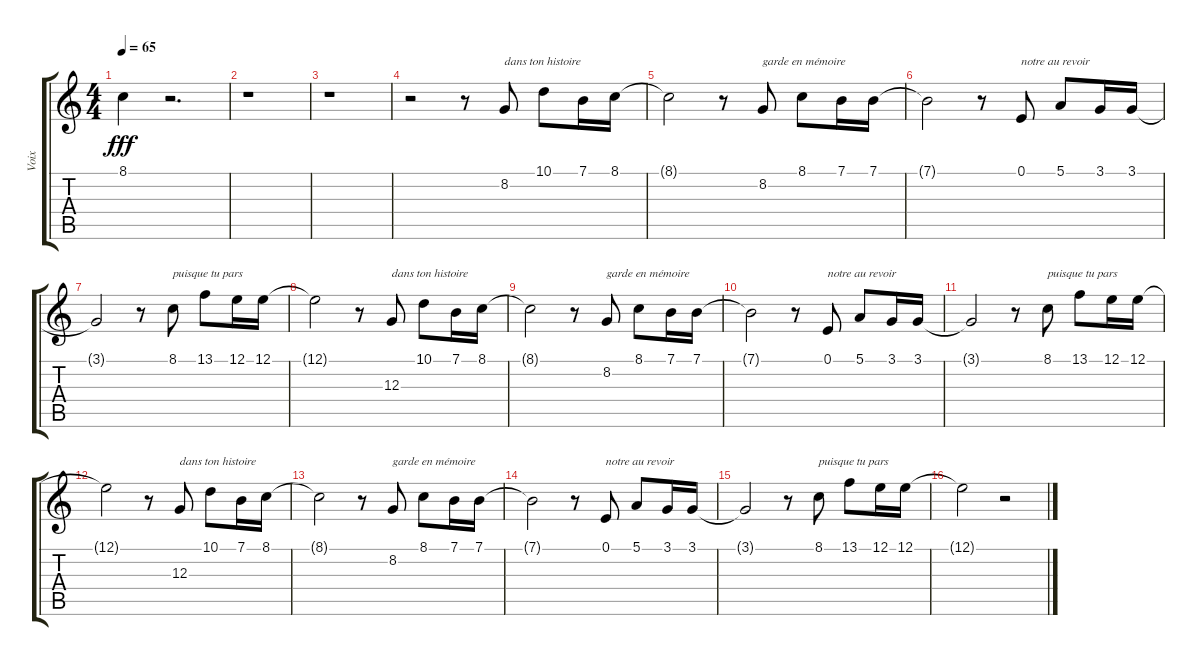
\track ("Voix" "Voix") {instrument synthvoice}
\staff {score tabs}
\tuning (E4 B3 G3 D3 A2 E2) {hide}
\ts (4 4)
\tempo 65
\clef g2
\ks c
8.1.4{dy fff} r.2{d} |
r.1 |
r.1 |
r.2 r.8 8.2.8{txt "dans ton histoire"} 10.1.8 7.1.16 8.1.16 |
8.1{t}.2 r.8 8.2.8{txt "garde en mémoire"} 8.1.8 7.1.16 7.1.16 |
7.1{t}.2 r.8 0.1.8{txt "notre au revoir"} 5.1.8 3.1.16 3.1.16 |
3.1{t}.2 r.8 8.1.8{txt "puisque tu pars"} 13.1.8 12.1.16 12.1.16 |
12.1{t}.2 r.8 12.3.8{txt "dans ton histoire"} 10.1.8 7.1.16 8.1.16 |
8.1{t}.2 r.8 8.2.8{txt "garde en mémoire"} 8.1.8 7.1.16 7.1.16 |
7.1{t}.2 r.8 0.1.8{txt "notre au revoir"} 5.1.8 3.1.16 3.1.16 |
3.1{t}.2 r.8 8.1.8{txt "puisque tu pars"} 13.1.8 12.1.16 12.1.16 |
12.1{t}.2 r.8 12.3.8{txt "dans ton histoire"} 10.1.8 7.1.16 8.1.16 |
8.1{t}.2 r.8 8.2.8{txt "garde en mémoire"} 8.1.8 7.1.16 7.1.16 |
7.1{t}.2 r.8 0.1.8{txt "notre au revoir"} 5.1.8 3.1.16 3.1.16 |
3.1{t}.2 r.8 8.1.8{txt "puisque tu pars"} 13.1.8 12.1.16 12.1.16 |
12.1{t}.2 r.2
